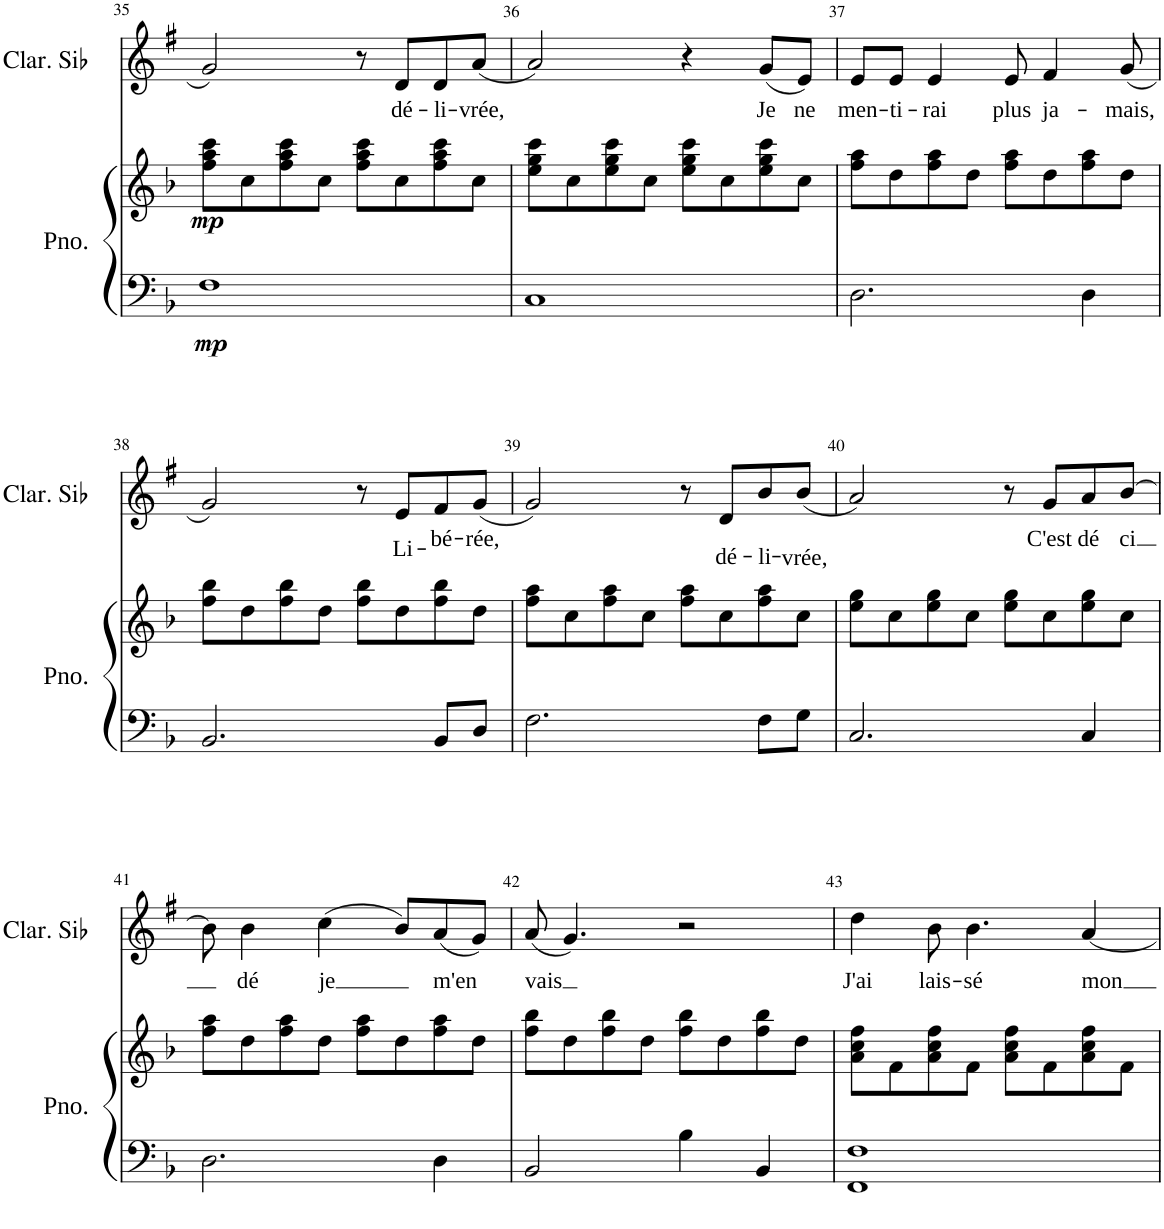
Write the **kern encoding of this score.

**kern	**kern	**dynam	**kern	**text
*part2	*part2	*part2	*part1	*part1
*staff3	*staff2	*staff2/3	*staff1	*staff1
*I"Piano	*	*	*I"Clarinette en Sib	*
*I'Pno.	*	*	*I'Clar. Sib	*
!!LO:PB:g=z
*clefF4	*clefG2	*	*clefG2	*
*	*	*	*Trd1c2	*
*k[b-]	*k[b-]	*	*k[f#]	*
*M4/4	*M4/4	*	*M4/4	*
=35	=35	=35	=35	=35
!	!	!LO:DY:b=2	!	!
!	!	!LO:DY:n=1:b	!	!
1F	8ff\ 8aa\ 8ccc\L	mp mp	2g/	.
.	8cc\	.	.	.
.	8ff\ 8aa\ 8ccc\	.	.	.
.	8cc\J	.	.	.
.	8ff\ 8aa\ 8ccc\L	.	8r	.
!	!	!	!	!LO:LY:b
.	8cc\	.	8d/L	dé-
!	!	!	!	!LO:LY:b
.	8ff\ 8aa\ 8ccc\	.	8d/	-li-
!	!	!	!	!LO:LY:b
.	8cc\J	.	(8a/J	-vrée,
=36	=36	=36	=36	=36
1C	8ee\ 8gg\ 8ccc\L	.	2a/)	.
.	8cc\	.	.	.
.	8ee\ 8gg\ 8ccc\	.	.	.
.	8cc\J	.	.	.
.	8ee\ 8gg\ 8ccc\L	.	4r	.
.	8cc\	.	.	.
!	!	!	!	!LO:LY:b
.	8ee\ 8gg\ 8ccc\	.	(8g/L	Je
!	!	!	!	!LO:LY:b
.	8cc\J	.	8e/J)	ne
=37	=37	=37	=37	=37
!	!	!	!	!LO:LY:b
2.D\	8ff\ 8aa\L	.	8e/L	men-
!	!	!	!	!LO:LY:b
.	8dd\	.	8e/J	-ti-
!	!	!	!	!LO:LY:b
.	8ff\ 8aa\	.	4e/	-rai
.	8dd\J	.	.	.
!	!	!	!	!LO:LY:b
.	8ff\ 8aa\L	.	8e/	plus
!	!	!	!	!LO:LY:b
.	8dd\	.	4f#/	ja-
4D\	8ff\ 8aa\	.	.	.
!	!	!	!	!LO:LY:b
.	8dd\J	.	(8g/	-mais,
!!LO:LB:g=z
=38	=38	=38	=38	=38
2.BB-/	8ff\ 8bb-\L	.	2g/)	.
.	8dd\	.	.	.
.	8ff\ 8bb-\	.	.	.
.	8dd\J	.	.	.
.	8ff\ 8bb-\L	.	8r	.
!	!	!	!	!LO:LY:b
.	8dd\	.	8e/L	Li-
!	!	!	!	!LO:LY:b
8BB-/L	8ff\ 8bb-\	.	8f#/	-bé-
!	!	!	!	!LO:LY:b
8D/J	8dd\J	.	(8g/J	-rée,
=39	=39	=39	=39	=39
2.F\	8ff\ 8aa\L	.	2g/)	.
.	8cc\	.	.	.
.	8ff\ 8aa\	.	.	.
.	8cc\J	.	.	.
.	8ff\ 8aa\L	.	8r	.
!	!	!	!	!LO:LY:b
.	8cc\	.	8d/L	dé-
!	!	!	!	!LO:LY:b
8F\L	8ff\ 8aa\	.	8b/	-li-
!	!	!	!	!LO:LY:b
8G\J	8cc\J	.	(8b/J	-vrée,
=40	=40	=40	=40	=40
2.C/	8ee\ 8gg\L	.	2a/)	.
.	8cc\	.	.	.
.	8ee\ 8gg\	.	.	.
.	8cc\J	.	.	.
.	8ee\ 8gg\L	.	8r	.
!	!	!	!	!LO:LY:b
.	8cc\	.	8g/L	C'est
!	!	!	!	!LO:LY:b
4C/	8ee\ 8gg\	.	8a/	dé
!	!	!	!	!LO:LY:b
.	8cc\J	.	[8b/J	ci-
!!LO:LB:g=z
=41	=41	=41	=41	=41
2.D\	8ff\ 8aa\L	.	8b\]	.
!	!	!	!	!LO:LY:b
.	8dd\	.	4b\	-dé
.	8ff\ 8aa\	.	.	.
!	!	!	!	!LO:LY:b
.	8dd\J	.	(4cc\	je
.	8ff\ 8aa\L	.	.	.
.	8dd\	.	8b/L)	.
!	!	!	!	!LO:LY:b
4D\	8ff\ 8aa\	.	(8a/	m'en
.	8dd\J	.	8g/J)	.
=42	=42	=42	=42	=42
!	!	!	!	!LO:LY:b
2BB-/	8ff\ 8bb-\L	.	(8a/	vais
.	8dd\	.	4.g/)	.
.	8ff\ 8bb-\	.	.	.
.	8dd\J	.	.	.
4B-\	8ff\ 8bb-\L	.	2r	.
.	8dd\	.	.	.
4BB-/	8ff\ 8bb-\	.	.	.
.	8dd\J	.	.	.
=43	=43	=43	=43	=43
!	!	!	!	!LO:LY:b
1FF 1F	8a\ 8cc\ 8ff\L	.	4dd\	J'ai
.	8f\	.	.	.
!	!	!	!	!LO:LY:b
.	8a\ 8cc\ 8ff\	.	8b\	lais-
!	!	!	!	!LO:LY:b
.	8f\J	.	4.b\	-sé
.	8a\ 8cc\ 8ff\L	.	.	.
.	8f\	.	.	.
!	!	!	!	!LO:LY:b
.	8a\ 8cc\ 8ff\	.	[4a/	mon
.	8f\J	.	.	.
=	=	=	=	=
*-	*-	*-	*-	*-
